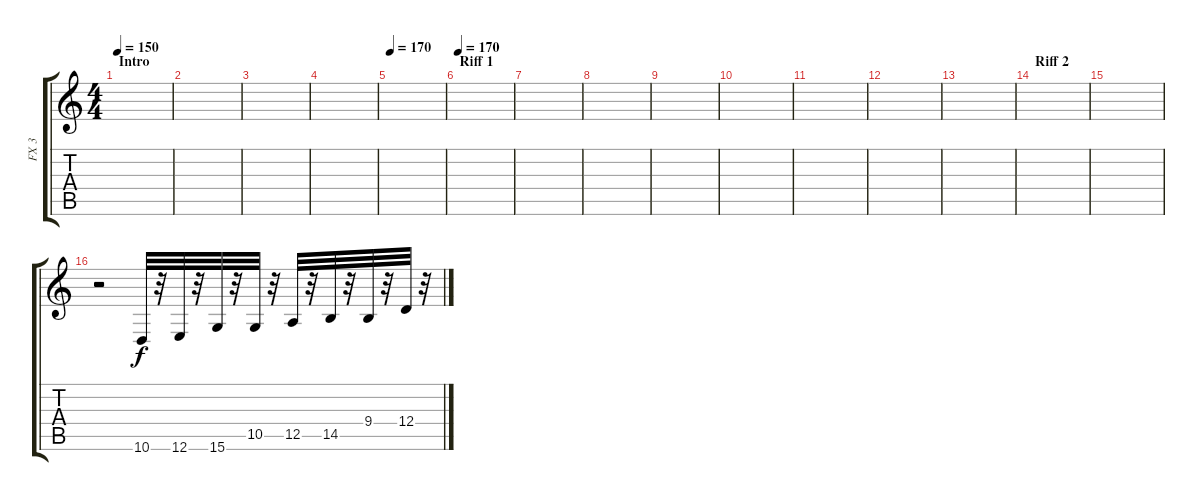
\track ("FX 3" "FX 3") {instrument harpsichord}
\staff {score tabs}
\tuning (E4 B3 G3 D3 A2 E2) {hide}
\ts (4 4)
\section ("" "Intro")
\tempo 150
\clef g2
\ks c
|
|
|
|
\tempo 170
|
\section ("" "Riff 1")
\tempo 170
|
|
|
|
|
|
|
|
\section ("" "Riff 2")
|
|
r.2 10.6.32 r.32 12.6.32 r.32 15.6.32 r.32 10.5.32 r.32 12.5.32 r.32 14.5.32 r.32 9.4.32 r.32 12.4.32 r.32
